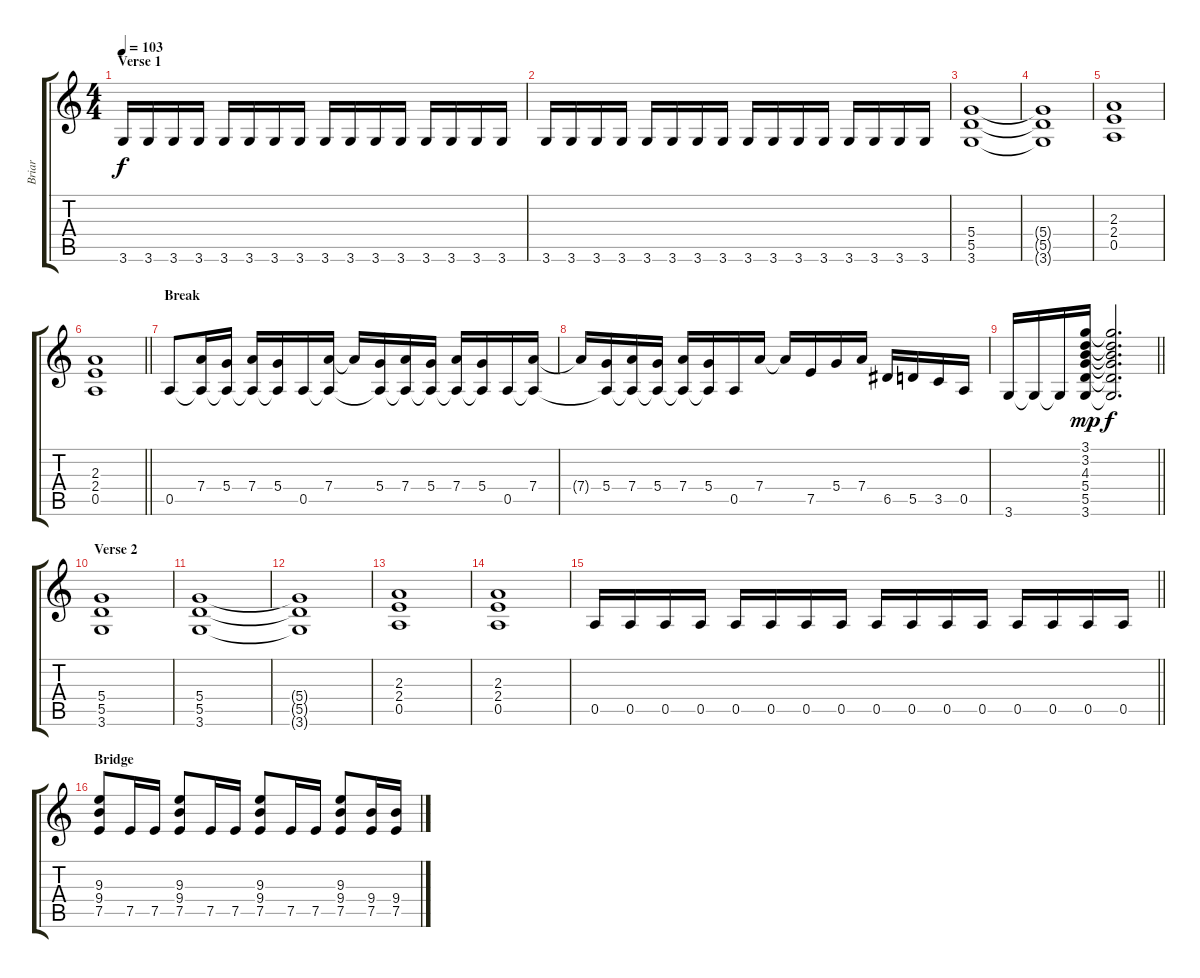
\track ("Briar" "Briar") {instrument distortionguitar}
\staff {score tabs}
\tuning (E4 B3 G3 D3 A2 E2) {hide}
\ts (4 4)
\section ("" "Verse 1")
\tempo 103
\clef g2
\ks c
3.6.16{dy f} 3.6.16 3.6.16 3.6.16 3.6.16 3.6.16 3.6.16 3.6.16 3.6.16 3.6.16 3.6.16 3.6.16 3.6.16 3.6.16 3.6.16 3.6.16 |
3.6.16 3.6.16 3.6.16 3.6.16 3.6.16 3.6.16 3.6.16 3.6.16 3.6.16 3.6.16 3.6.16 3.6.16 3.6.16 3.6.16 3.6.16 3.6.16 |
(5.4 5.5 3.6).1 |
(5.4{t} 5.5{t} 3.6{t}).1 |
(2.3 2.4 0.5).1 |
\barLineRight lightlight
(2.3 2.4 0.5).1 |
\section ("" "Break")
0.5.8 (7.4 0.5{t}).16 (5.4 0.5{t}).16 (7.4 0.5{t}).16 (5.4 0.5{t}).16 0.5.16 (7.4 0.5{t}).16 7.4{t}.16 (5.4 0.5{t}).16 (7.4 0.5{t}).16 (5.4 0.5{t}).16 (7.4 0.5{t}).16 (5.4 0.5{t}).16 0.5.16 (7.4 0.5{t}).16 |
7.4{t}.16 (5.4 0.5{t}).16 (7.4 0.5{t}).16 (5.4 0.5{t}).16 (7.4 0.5{t}).16 (5.4 0.5{t}).16 0.5.16 7.4.16 7.4{t}.16 7.5.16 5.4.16 7.4.16 6.5.16 5.5.16 3.5.16 0.5.16 |
\barLineRight lightlight
3.6.16 3.6{t}.16 3.6{t}.16 (3.1 3.2 4.3 5.4 5.5 3.6).16{dy mp} (3.1{t} 3.2{t} 4.3{t} 5.4{t} 5.5{t} 3.6{t}).2{d dy f} |
\section ("" "Verse 2")
(5.4 5.5 3.6).1 |
(5.4 5.5 3.6).1 |
(5.4{t} 5.5{t} 3.6{t}).1 |
(2.3 2.4 0.5).1 |
(2.3 2.4 0.5).1 |
\barLineRight lightlight
0.5.16 0.5.16 0.5.16 0.5.16 0.5.16 0.5.16 0.5.16 0.5.16 0.5.16 0.5.16 0.5.16 0.5.16 0.5.16 0.5.16 0.5.16 0.5.16 |
\section ("" "Bridge")
(9.3 9.4 7.5).8 7.5.16 7.5.16 (9.3 9.4 7.5).8 7.5.16 7.5.16 (9.3 9.4 7.5).8 7.5.16 7.5.16 (9.3 9.4 7.5).8 (9.4 7.5).16 (9.4 7.5).16
